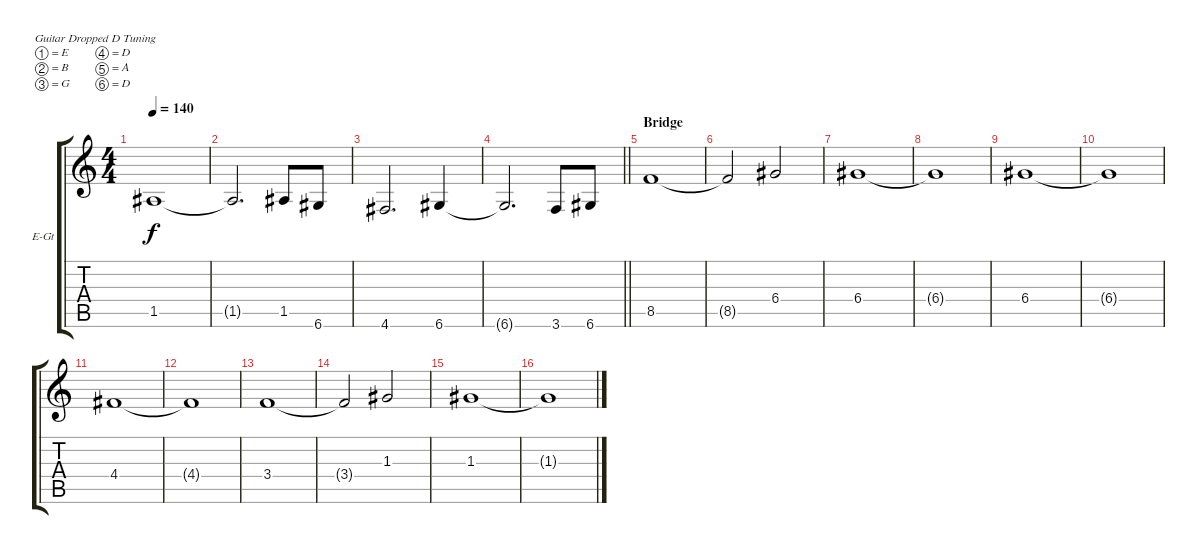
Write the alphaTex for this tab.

\bracketExtendMode groupsimilarinstruments
\firstSystemTrackNameOrientation horizontal
\otherSystemsTrackNameOrientation horizontal
\track ("Dist Guitar 1 - Cello" "E-Gt") {instrument distortionguitar}
\staff {score tabs}
\tuning (E4 B3 G3 D3 A2 D2)
\ts (4 4)
\tempo 140
\clef g2
\scale
0.333333
\ks c
1.5.1{dy f} |
\scale
0.333333 1.5{t}.2{d} 1.5.8 6.6.8 |
\scale
0.333333 4.6.2{d} 6.6.4 |
\scale
0.333333
\barLineRight lightlight
6.6{t}.2{d} 3.6.8 6.6.8 |
\section ("" "Bridge")
\scale
0.333333 8.5.1 |
\scale
0.333333 8.5{t}.2 6.4.2 |
\scale
0.333333 6.4.1 |
\scale
0.333333 6.4{t}.1 |
\scale
0.333333 6.4.1 |
\scale
0.333333 6.4{t}.1 |
\scale
0.333333 4.4.1 |
\scale
0.333333 4.4{t}.1 |
\scale
0.333333 3.4.1 |
\scale
0.333333 3.4{t}.2 1.3.2 |
\scale
0.333333 1.3.1 |
\scale
0.333333 1.3{t}.1
